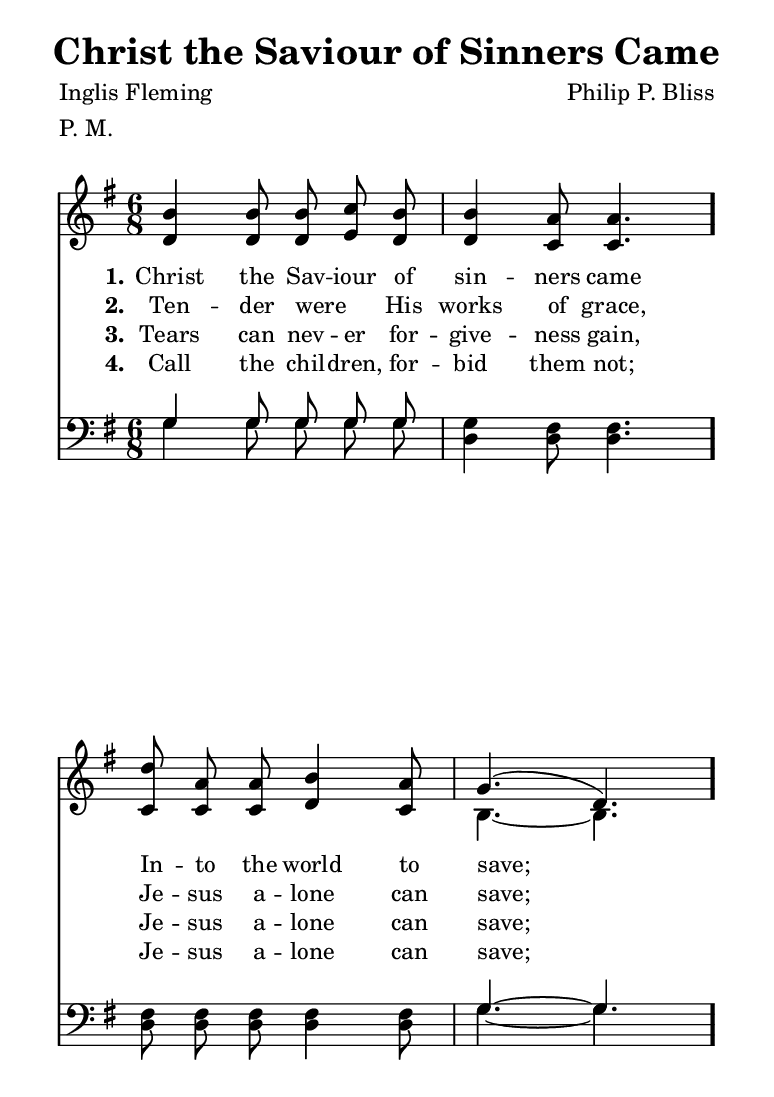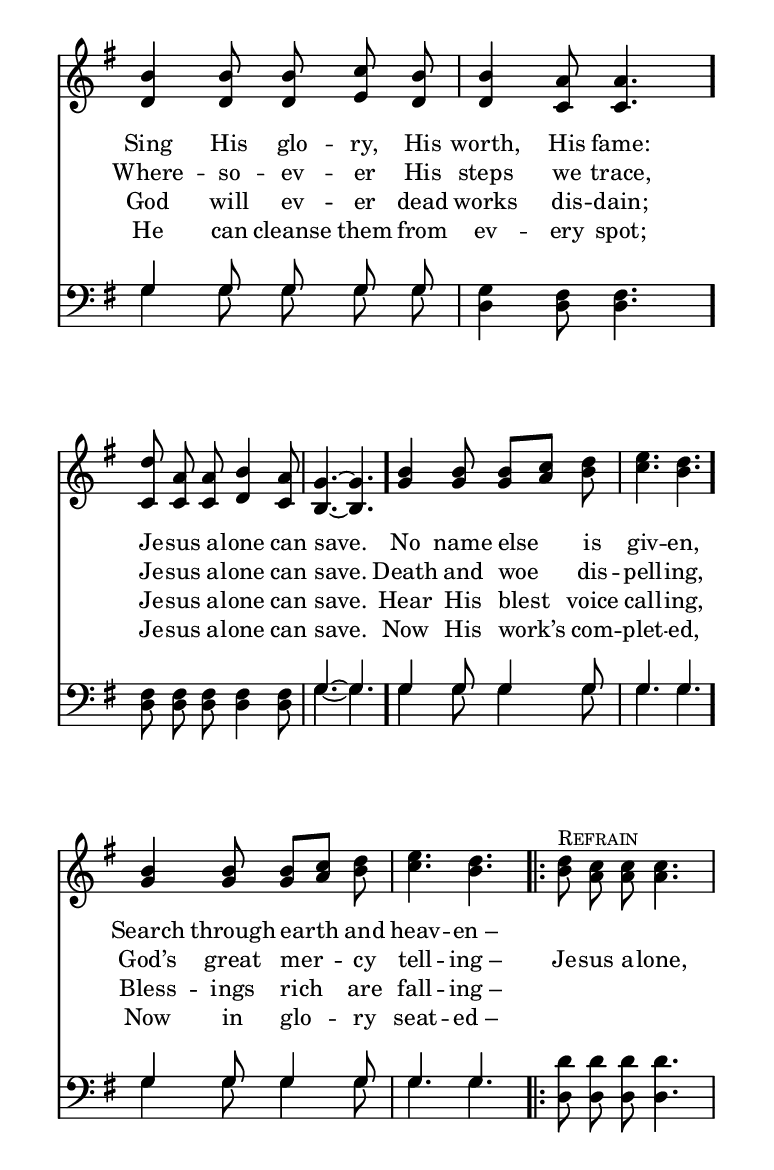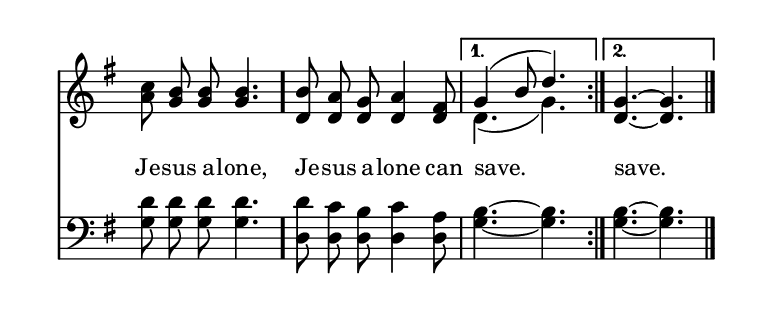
\include "common/global.ily"
\paper {
  \include "common/paper.ily"
}

\header{
  %children
  hymnnumber = "332"
  title = "Christ the Saviour of Sinners Came"
  tunename = "Wonderful Words of Life"
  meter = "P. M."
  poet = "Inglis Fleming" % see https://hymnary.org/text/christ_the_savior_of_sinners_came
  composer = "Philip P. Bliss" % see https://hymnary.org/tune/sing_them_over_again_to_me_bliss
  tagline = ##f
}

global = {
  \include "common/overrides.ily"
  \override Staff.TimeSignature.style = #'numbered
  \time 6/8
  \override Score.MetronomeMark.transparent = ##t % hide all fermata changes too
  \tempo 4=80
  \key g \major
  \autoBeamOff
}

patternA = { c4 c8 c c c | c4 c8 c4. }
patternB = { c8 c c c4 c8 | c4. c }
patternC = { c4 c8 c8[ c] c | c4. c }
patternD = { c4 c8 c4 c8 | c4. c }
patternE = { c8 c c c4. }
patternF = { c8 c c c4 c8 }

notesSoprano = {
\global
\relative c'' {

  \changePitch \patternA { b b b c b | b a a }
  \changePitch \patternB { d a a b a | g( d) }
  \changePitch \patternA { b' b b c b | b a a }
  \changePitch \patternB { d a a b a | g ~ g }
  \changePitch \patternC { b b b c d | e d }
  \changePitch \patternC { b b b c d | e d } \bar ".|:-||"

  \repeat volta 2 {
    \changePitch \patternE { d^\markup { \small \caps "Refrain" } c c c | c b b b }
    \changePitch \patternF { b a g a fis | }
  } \alternative {
    { g4( b8 d4.) }
    { g,4. ~ g }
  }

  \bar "|."

}
}

notesAlto = {
\global
\relative e' {

  \changePitch \patternA { d d d e d | d c c }
  \changePitch \patternB { c c c d c | b ~ b }
  \changePitch \patternA { d d d e d | d c c }
  \changePitch \patternB { c c c d c | b ~ b }
  \changePitch \patternC { g' g g a b | c b }
  \changePitch \patternC { g g g a b | c b }

  \repeat volta 2 {
    \changePitch \patternE { b a a a | a g g g }
    \changePitch \patternF { d d d d d | }
  } \alternative {
    { d4.( g) }
    { d4. ~ d }
  }

}
}

notesTenor = {
\global
\relative a {

  \changePitch \patternA { g g g g g | g fis fis }
  \changePitch \patternB { fis fis fis fis fis | g ~ g }
  \changePitch \patternA { g g g g g | g fis fis }
  \changePitch \patternB { fis fis fis fis fis | g ~ g }
  \changePitch \patternD { g g g g | g g }
  \changePitch \patternD { g g g g | g g }

  \repeat volta 2 {
    \changePitch \patternE { d' d d d | d d d d }
    \changePitch \patternF { d c b c a | }
  } \alternative {
    { b4. ~ b }
    { b4. ~ b }
  }

}
}

notesBass = {
\global
\relative f {

  \changePitch \patternA { g g g g g | d d d }
  \changePitch \patternB { d d d d d | g ~ g }
  \changePitch \patternA { g g g g g | d d d }
  \changePitch \patternB { d d d d d | g ~ g }
  \changePitch \patternD { g g g g | g g }
  \changePitch \patternD { g g g g | g g }

  \repeat volta 2 {
    \changePitch \patternE { d d d d | g g g g }
    \changePitch \patternF { d d d d d | }
  } \alternative {
    { g4. ~ g }
    { g4. ~ g }
  }

}
}

Refrain = \lyricmode {

Je -- sus a -- lone, Je -- sus a -- lone, \bar "."
Je -- sus a -- lone can save. %{HIDE>%} save. %{<HIDE%} % \bar "."
%LYRICS Jesus alone, Jesus alone,
%LYRICS Jesus alone can save.

}

wordsA = \lyricmode {
\set stanza = "1."

Christ the Sav -- iour of sin -- ners came \bar "." % original does not have line-end bars
In -- to the world to save; \bar "."
Sing His glo -- ry, His worth, His fame: \bar "."
Je -- sus a -- lone can save. \bar "."
No name else is giv -- en, \bar "."
Search through earth and heav -- en_– % \bar "."

}

wordsB = \lyricmode {
\set stanza = "2."

Ten -- der were _ His works of grace,
Je -- sus a -- lone can save;
Where -- so -- ev -- er His steps we trace,
Je -- sus a -- lone can save.
Death and woe dis -- pell -- ing,
God’s great mer -- cy tell -- ing_–

\Refrain

}

wordsC = \lyricmode {
\set stanza = "3."

Tears can nev -- er for -- give -- ness gain,
Je -- sus a -- lone can save;
God will ev -- er dead works dis -- dain;
Je -- sus a -- lone can save.
Hear His blest voice call -- ing,
Bless -- ings rich are fall -- ing_–

}

wordsD = \lyricmode {
\set stanza = "4."

Call the chil -- dren, for -- bid them not;
Je -- sus a -- lone can save;
He can cleanse them from ev -- ery spot;
Je -- sus a -- lone can save.
Now His work’s com -- plet -- ed,
Now in glo -- ry seat -- ed_–

}

\score {
  \context ChoirStaff <<
    \context Staff = upper <<
      \set Staff.autoBeaming = ##f
      \set ChoirStaff.systemStartDelimiter = #'SystemStartBar
      \set ChoirStaff.printPartCombineTexts = ##f
      \partcombine #'(2 . 11) \notesSoprano \notesAlto
      \context NullVoice = sopranos { \voiceOne << \notesSoprano >> }
      \context Lyrics = one   \lyricsto sopranos \wordsA
      \context Lyrics = two   \lyricsto sopranos \wordsB
      \context Lyrics = three \lyricsto sopranos \wordsC
      \context Lyrics = four  \lyricsto sopranos \wordsD
    >>
    \context Staff = men <<
      \set Staff.autoBeaming = ##f
      \clef bass
      \set ChoirStaff.printPartCombineTexts = ##f
      \partcombine #'(2 . 11) \notesTenor \notesBass
    >>
  >>
  \layout {
    \include "common/layout.ily"
  }
}

\score {
  \unfoldRepeats \context ChoirStaff <<
    \context Staff = upper <<
      \context Voice = sopranos { \voiceOne << \notesSoprano >> }
      \context Voice = altos { \voiceTwo << \notesAlto >> }
    >>
    \context Staff = men <<
      \context Voice = tenors { \voiceOne << \notesTenor >> }
      \context Voice = basses { \voiceTwo << \notesBass >> }
    >>
  >>
  \midi{
    \include "common/midi.ily"
  }
}



\version "2.19.49"  % necessary for upgrading to future LilyPond versions.

% vi:set et ts=2 sw=2 ai nocindent syntax=lilypond:
